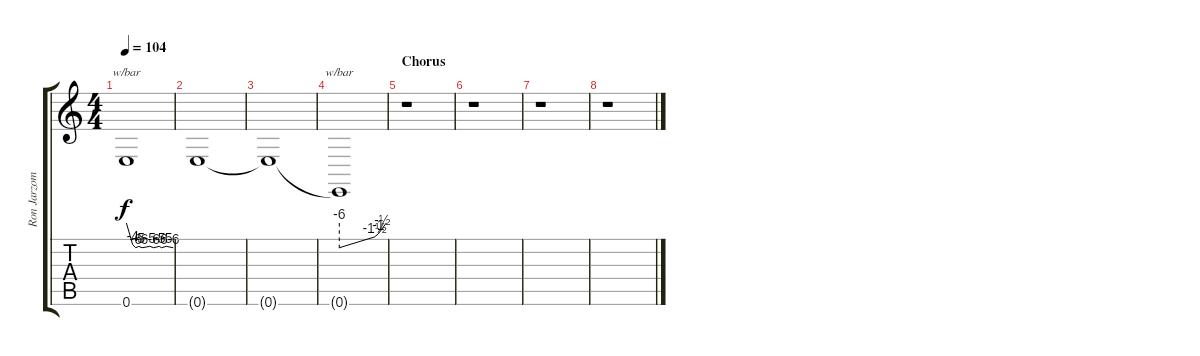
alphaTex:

\track ("Ron Jarzombek" "Ron Jarzom") {instrument distortionguitar}
\staff {score tabs}
\tuning (E4 B3 G3 D3 A2 E2) {hide}
\ts (4 4)
\tempo 104
\clef g2
\ks c
0.6.1{tbe (custom default 0 0 8 -16 12 -24 16 -20 20 -24 30 -20 35 -24 42 -20 45 -24 51 -20 60 -24) dy f volume 16 balance 8} |
0.6{t}.1 |
0.6{t}.1 |
0.6{t}.1{tbe (custom default 0 -24 45 -6 50 -4 55 -2 60 0)} |
\section ("" "Chorus")
r.1 |
r.1 |
r.1 |
r.1
